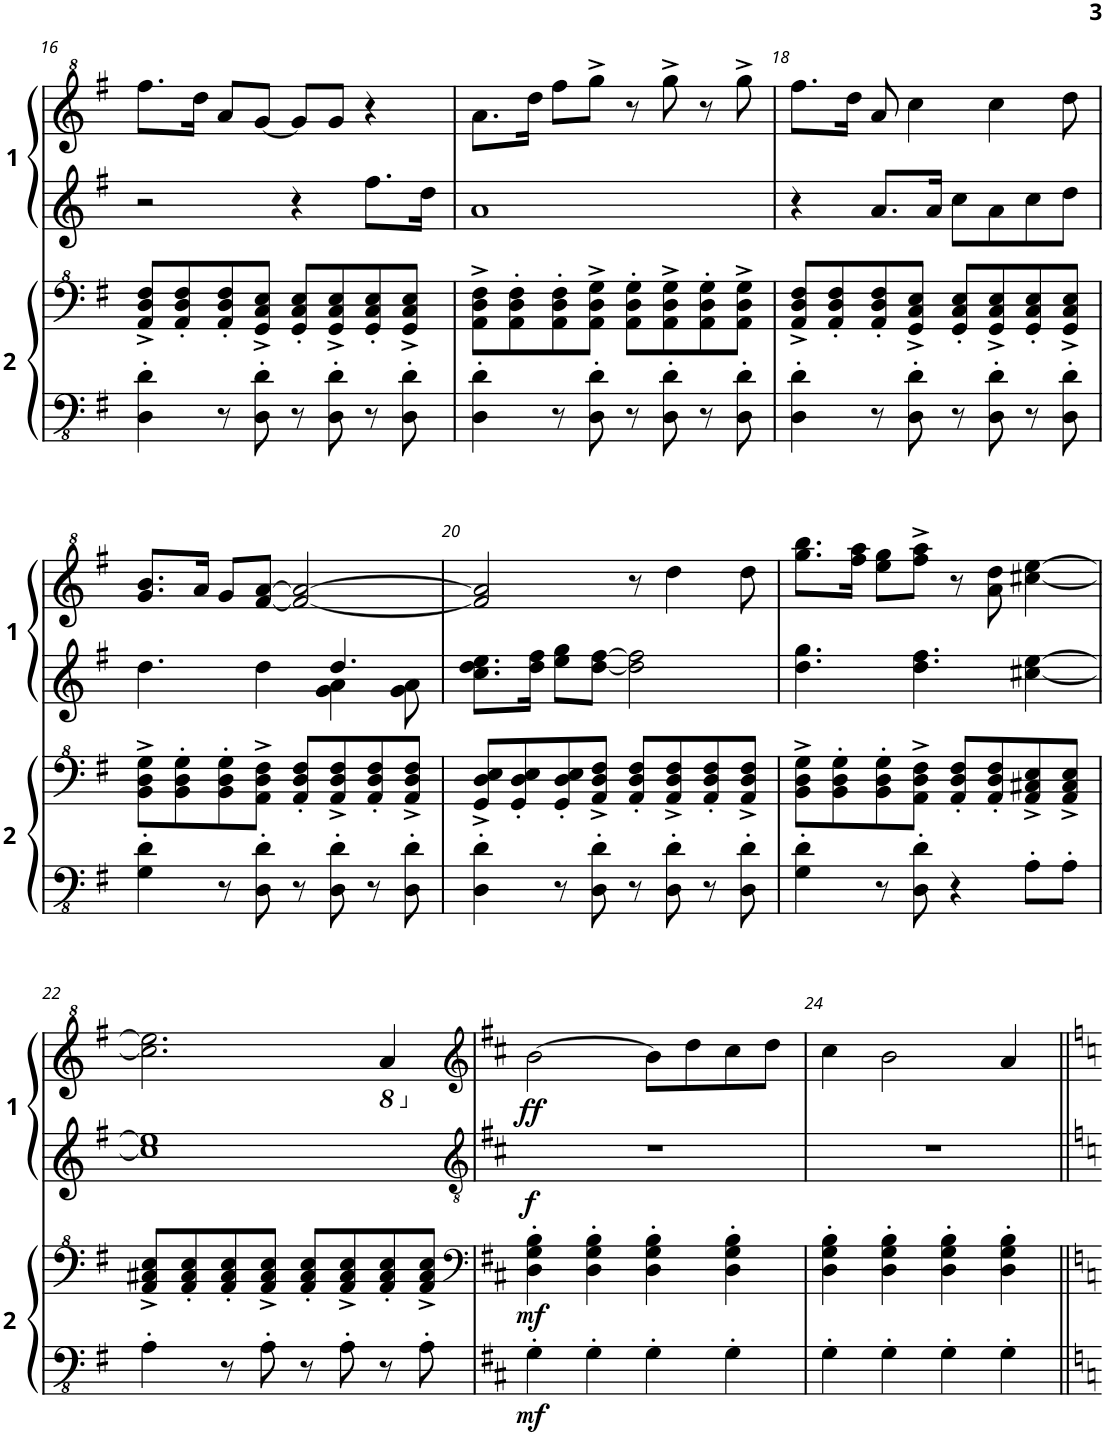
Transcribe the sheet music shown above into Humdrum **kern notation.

**kern	**kern	**dynam	**kern	**kern	**dynam
*part2	*part2	*part2	*part1	*part1	*part1
*staff4	*staff3	*staff3/4	*staff2	*staff1	*staff1/2
*I"Player 2	*	*	*I"Player 1	*	*
!!LO:PB:g=z
*clefFv4	*clefF^4	*	*clefG2	*clefG^2	*
*k[f#]	*k[f#]	*	*k[f#]	*k[f#]	*
*M4/4	*M4/4	*	*M4/4	*M4/4	*
=16	=16	=16	=16	=16	=16
4DD\' 4D\'	8A/^ 8d/^ 8f#/^L	.	2r	8.fff#\L	.
.	8A/' 8d/' 8f#/'	.	.	.	.
.	.	.	.	16ddd\Jk	.
8r	8A/' 8d/' 8f#/'	.	.	8aa/L	.
8DD\' 8D\'	8G/^ 8c/^ 8e/^J	.	.	[8gg/J	.
8r	8G/' 8c/' 8e/'L	.	4r	8gg/L]	.
8DD\' 8D\'	8G/^ 8c/^ 8e/^	.	.	8gg/J	.
8r	8G/' 8c/' 8e/'	.	8.ff#\L	4r	.
8DD\' 8D\'	8G/^ 8c/^ 8e/^J	.	.	.	.
.	.	.	16dd\Jk	.	.
=17	=17	=17	=17	=17	=17
4DD\' 4D\'	8A\^ 8d\^ 8f#\^L	.	1a	8.aa\L	.
.	8A\' 8d\' 8f#\'	.	.	.	.
.	.	.	.	16ddd\Jk	.
8r	8A\' 8d\' 8f#\'	.	.	8fff#\L	.
8DD\' 8D\'	8A\^ 8d\^ 8g\^J	.	.	8ggg^\J	.
8r	8A\' 8d\' 8g\'L	.	.	8r	.
8DD\' 8D\'	8A\^ 8d\^ 8g\^	.	.	8ggg^\	.
8r	8A\' 8d\' 8g\'	.	.	8r	.
8DD\' 8D\'	8A\^ 8d\^ 8g\^J	.	.	8ggg^\	.
=18	=18	=18	=18	=18	=18
4DD\' 4D\'	8A/^< 8d/^< 8f#/^<L	.	4r	8.fff#\L	.
.	8A/'< 8d/'< 8f#/'<	.	.	.	.
.	.	.	.	16ddd\Jk	.
8r	8A/'< 8d/'< 8f#/'<	.	8.a/L	8aa/	.
8DD\' 8D\'	8G/^< 8c/^< 8e/^<J	.	.	4ccc\	.
.	.	.	16a/Jk	.	.
8r	8G/'< 8c/'< 8e/'<L	.	8cc\L	.	.
8DD\' 8D\'	8G/^< 8c/^< 8e/^<	.	8a\	4ccc\	.
8r	8G/'< 8c/'< 8e/'<	.	8cc\	.	.
8DD\' 8D\'	8G/^< 8c/^< 8e/^<J	.	8dd\J	8ddd\	.
!!LO:LB:g=z
=19	=19	=19	=19	=19	=19
*	*	*	*^	*	*
4GG\' 4D\'	8B\^ 8d\^ 8g\^L	.	4.dd\	8ryy	8.gg/ 8.bb/L	.
*	*	*	*v	*v	*	*
.	8B\' 8d\' 8g\'	.	.	.	.
.	.	.	.	16aa/Jk	.
8r	8B\' 8d\' 8g\'	.	.	8gg/L	.
8DD\' 8D\'	8A\^ 8d\^ 8f#\^J	.	4dd\	[8ff#/ [8aa/J	.
8r	8A/' 8d/' 8f#/'L	.	.	2ff#/_ 2aa/_	.
*	*	*	*^	*	*
8DD\' 8D\'	8A/^ 8d/^ 8f#/^	.	4.dd/	4g\ 4a\	.	.
8r	8A/' 8d/' 8f#/'	.	.	.	.	.
8DD\' 8D\'	8A/^ 8d/^ 8f#/^J	.	.	8g\ 8a\	.	.
*	*	*	*v	*v	*	*
=20	=20	=20	=20	=20	=20
4DD\' 4D\'	8G/^ 8d/^ 8e/^L	.	8.cc\ 8.dd\ 8.ee\L	2ff#/] 2aa/]	.
.	8G/' 8d/' 8e/'	.	.	.	.
.	.	.	16dd\ 16ff#\Jk	.	.
8r	8G/' 8d/' 8e/'	.	8ee\ 8gg\L	.	.
8DD\' 8D\'	8A/^ 8d/^ 8f#/^J	.	[8dd\ [8ff#\J	.	.
8r	8A/' 8d/' 8f#/'L	.	2dd\] 2ff#\]	8r	.
8DD\' 8D\'	8A/^ 8d/^ 8f#/^	.	.	4ddd\	.
8r	8A/' 8d/' 8f#/'	.	.	.	.
8DD\' 8D\'	8A/^ 8d/^ 8f#/^J	.	.	8ddd\	.
=21	=21	=21	=21	=21	=21
4GG\' 4D\'	8B\^ 8d\^ 8g\^L	.	4.dd\ 4.gg\	8.ggg\ 8.bbb\L	.
.	8B\' 8d\' 8g\'	.	.	.	.
.	.	.	.	16fff#\ 16aaa\Jk	.
8r	8B\' 8d\' 8g\'	.	.	8eee\ 8ggg\L	.
8DD\' 8D\'	8A\^ 8d\^ 8f#\^J	.	4.dd\ 4.ff#\	8fff#\^ 8aaa\^J	.
4r	8A/' 8d/' 8f#/'L	.	.	8r	.
.	8A/' 8d/' 8f#/'	.	.	8aa\ 8ddd\	.
8AA'\L	8A/^ 8c#X/^ 8e/^	.	[4cc#X\ [4ee\	[4ccc#X\ [4eee\	.
8AA'\J	8A/^ 8c#/^ 8e/^J	.	.	.	.
!!LO:LB:g=z
=22	=22	=22	=22	=22	=22
4AA'\	8A/^ 8c#X/^ 8e/^L	.	1cc#] 1ee]	2.ccc#\] 2.eee\]	.
.	8A/' 8c#/' 8e/'	.	.	.	.
8r	8A/' 8c#/' 8e/'	.	.	.	.
8AA'\	8A/^ 8c#/^ 8e/^J	.	.	.	.
8r	8A/' 8c#/' 8e/'L	.	.	.	.
8AA'\	8A/^ 8c#/^ 8e/^	.	.	.	.
*	*	*	*	*8ba	*
8r	8A/' 8c#/' 8e/'	.	.	4a/	.
8AA'\	8A/^ 8c#/^ 8e/^J	.	.	.	.
=23	=23	=23	=23	=23	=23
*	*clefF4	*	*clefGv2	*clefG2	*
*k[f#c#]	*k[f#c#]	*	*k[f#c#]	*k[f#c#]	*
*	*	*	*	*X8ba	*
!	!	!LO:DY:b=2	!	!	!
!	!	!LO:DY:n=1:b	!	!	!LO:DY:b=2
!	!	!	!	!	!LO:DY:n=1:b
4GG'\	4D\' 4G\' 4B\'	mf mf	1r	[2b\	f ff
4GG'\	4D\' 4G\' 4B\'	.	.	.	.
4GG'\	4D\' 4G\' 4B\'	.	.	8b\L]	.
.	.	.	.	8dd\	.
4GG'\	4D\' 4G\' 4B\'	.	.	8cc#\	.
.	.	.	.	8dd\J	.
=24	=24	=24	=24	=24	=24
4GG'\	4D\' 4G\' 4B\'	.	1r	4cc#\	.
4GG'\	4D\' 4G\' 4B\'	.	.	2b\	.
4GG'\	4D\' 4G\' 4B\'	.	.	.	.
4GG'\	4D\' 4G\' 4B\'	.	.	4a/	.
=||	=||	=||	=||	=||	=||
*-	*-	*-	*-	*-	*-
